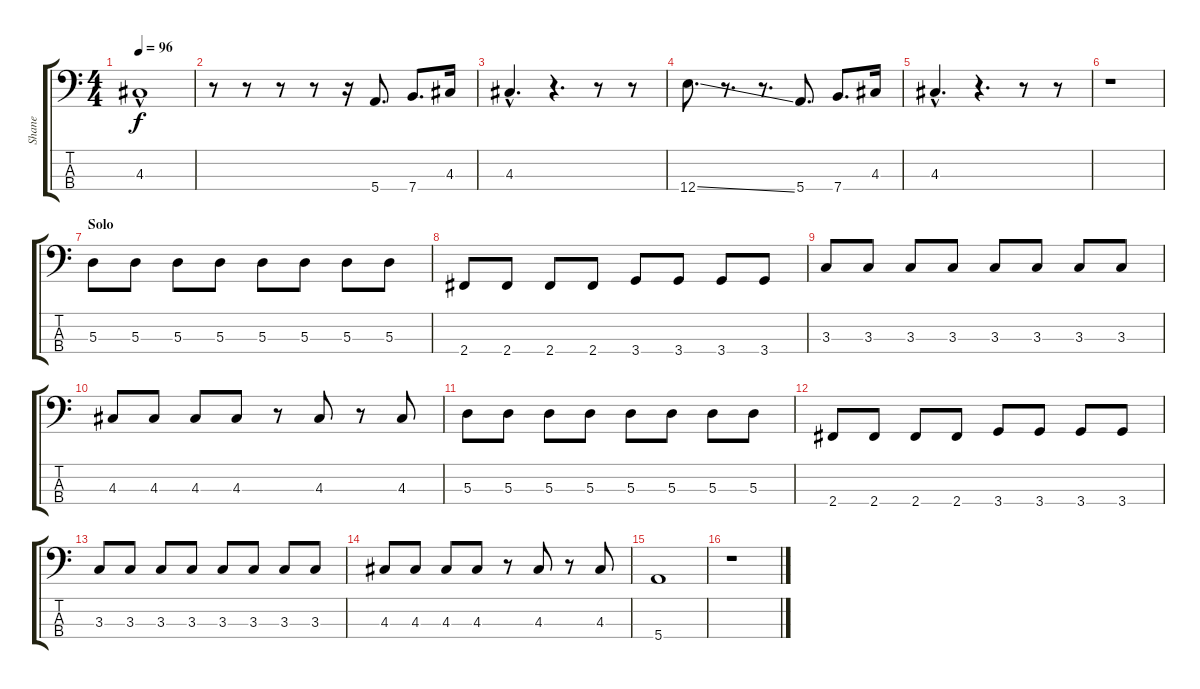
\track ("Shane" "Shane") {instrument electricbasspick}
\staff {score tabs}
\tuning (G2 D2 A1 E1) {hide}
\ts (4 4)
\tempo 96
\clef f4
\ks c
4.3{hac}.1{dy f} |
r.8 r.8 r.8 r.8 r.16 5.4.8{d} 7.4.8{d} 4.3.16 |
4.3{hac}.4{d} r.4{d} r.8 r.8 |
12.4{ss}.8{d} r.8{d} r.8{d} 5.4.8{d} 7.4.8{d} 4.3.16 |
4.3{hac}.4{d} r.4{d} r.8 r.8 |
r.1 |
\section ("" "Solo")
5.3.8 5.3.8 5.3.8 5.3.8 5.3.8 5.3.8 5.3.8 5.3.8 |
2.4.8 2.4.8 2.4.8 2.4.8 3.4.8 3.4.8 3.4.8 3.4.8 |
3.3.8 3.3.8 3.3.8 3.3.8 3.3.8 3.3.8 3.3.8 3.3.8 |
4.3.8 4.3.8 4.3.8 4.3.8 r.8 4.3.8 r.8 4.3.8 |
5.3.8 5.3.8 5.3.8 5.3.8 5.3.8 5.3.8 5.3.8 5.3.8 |
2.4.8 2.4.8 2.4.8 2.4.8 3.4.8 3.4.8 3.4.8 3.4.8 |
3.3.8 3.3.8 3.3.8 3.3.8 3.3.8 3.3.8 3.3.8 3.3.8 |
4.3.8 4.3.8 4.3.8 4.3.8 r.8 4.3.8 r.8 4.3.8 |
5.4.1 |
r.1
